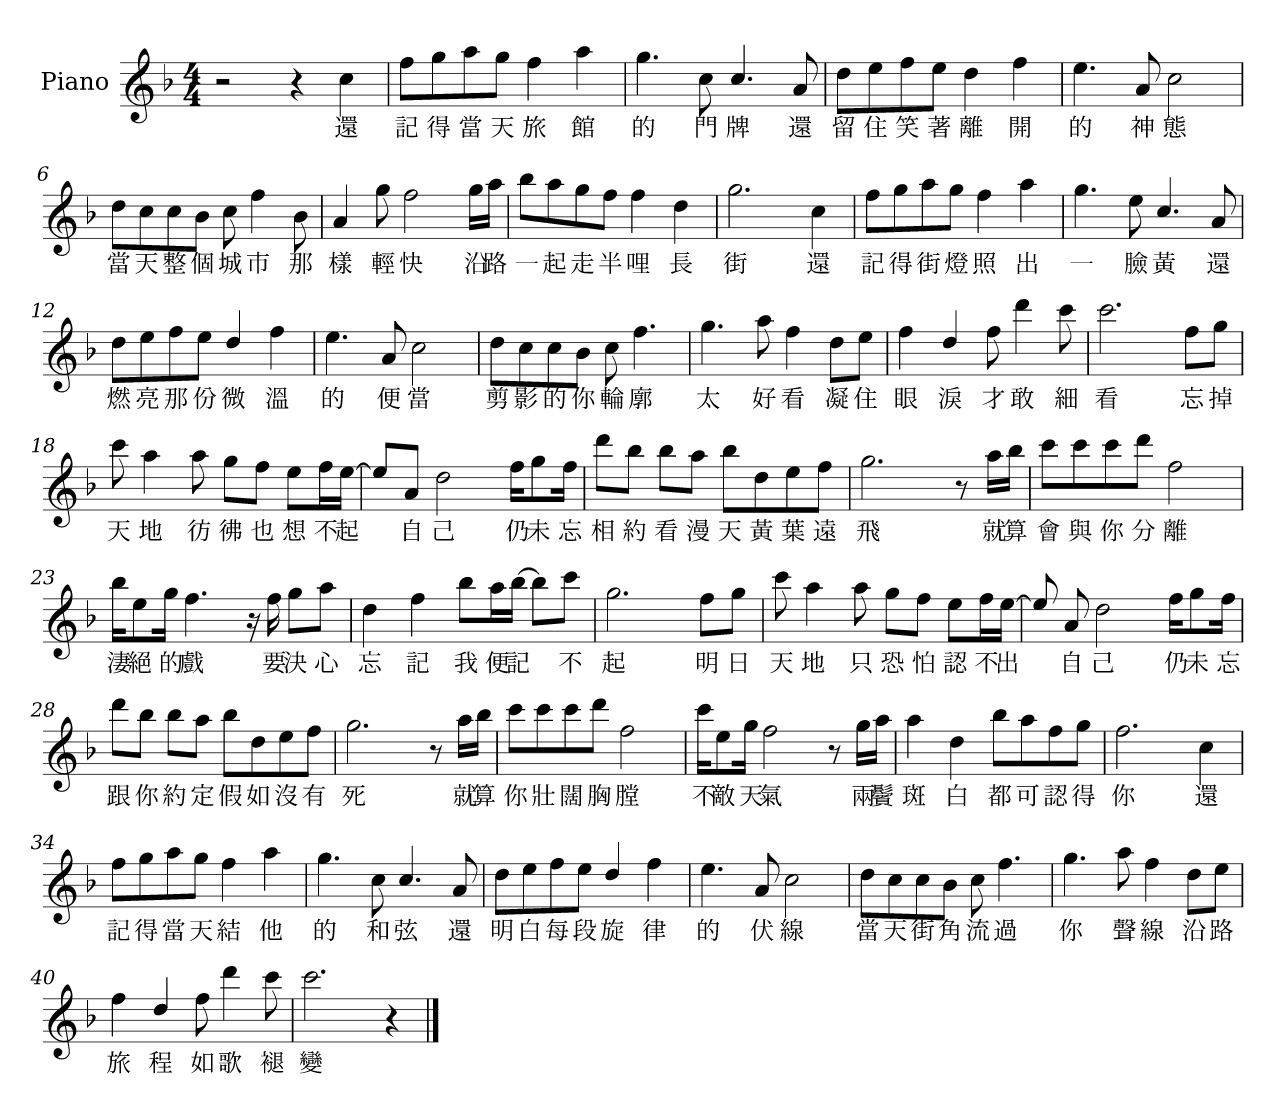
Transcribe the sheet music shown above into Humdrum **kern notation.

**kern	**text
*part1	*part1
*staff1	*staff1
*I"Piano	*
*I'Pno	*
*clefG2	*
*k[b-]	*
*M4/4	*
=1	=1
2r	.
4r	.
!	!LO:LY:b
4cc\	還
=2	=2
!	!LO:LY:b
8ff\L	記
!	!LO:LY:b
8gg\	得
!	!LO:LY:b
8aa\	當
!	!LO:LY:b
8gg\J	天
!	!LO:LY:b
4ff\	旅
!	!LO:LY:b
4aa\	館
=3	=3
!	!LO:LY:b
4.gg\	的
!	!LO:LY:b
8cc\	門
!	!LO:LY:b
4.cc/	牌
!	!LO:LY:b
8a/	還
=4	=4
!	!LO:LY:b
8dd\L	留
!	!LO:LY:b
8ee\	住
!	!LO:LY:b
8ff\	笑
!	!LO:LY:b
8ee\J	著
!	!LO:LY:b
4dd\	離
!	!LO:LY:b
4ff\	開
=5	=5
!	!LO:LY:b
4.ee\	的
!	!LO:LY:b
8a/	神
!	!LO:LY:b
2cc\	態
=6	=6
!	!LO:LY:b
8dd\L	當
!	!LO:LY:b
8cc\	天
!	!LO:LY:b
8cc\	整
!	!LO:LY:b
8b-\J	個
!	!LO:LY:b
8cc\	城
!	!LO:LY:b
4ff\	市
!	!LO:LY:b
8b-\	那
!!LO:LB:g=z
=7	=7
!	!LO:LY:b
4a/	樣
!	!LO:LY:b
8gg\	輕
!	!LO:LY:b
2ff\	快
!	!LO:LY:b
16gg\LL	沿
!	!LO:LY:b
16aa\JJ	路
=8	=8
!	!LO:LY:b
8bb-\L	一
!	!LO:LY:b
8aa\	起
!	!LO:LY:b
8gg\	走
!	!LO:LY:b
8ff\J	半
!	!LO:LY:b
4ff\	哩
!	!LO:LY:b
4dd\	長
=9	=9
!	!LO:LY:b
2.gg\	街
!	!LO:LY:b
4cc\	還
=10	=10
!	!LO:LY:b
8ff\L	記
!	!LO:LY:b
8gg\	得
!	!LO:LY:b
8aa\	街
!	!LO:LY:b
8gg\J	燈
!	!LO:LY:b
4ff\	照
!	!LO:LY:b
4aa\	出
=11	=11
!	!LO:LY:b
4.gg\	一
!	!LO:LY:b
8ee\	臉
!	!LO:LY:b
4.cc/	黃
!	!LO:LY:b
8a/	還
=12	=12
!	!LO:LY:b
8dd\L	燃
!	!LO:LY:b
8ee\	亮
!	!LO:LY:b
8ff\	那
!	!LO:LY:b
8ee\J	份
!	!LO:LY:b
4dd/	微
!	!LO:LY:b
4ff\	溫
!!LO:LB:g=z
=13	=13
!	!LO:LY:b
4.ee\	的
!	!LO:LY:b
8a/	便
!	!LO:LY:b
2cc\	當
=14	=14
!	!LO:LY:b
8dd\L	剪
!	!LO:LY:b
8cc\	影
!	!LO:LY:b
8cc\	的
!	!LO:LY:b
8b-\J	你
!	!LO:LY:b
8cc\	輪
!	!LO:LY:b
4.ff\	廓
=15	=15
!	!LO:LY:b
4.gg\	太
!	!LO:LY:b
8aa\	好
!	!LO:LY:b
4ff\	看
!	!LO:LY:b
8dd\L	凝
!	!LO:LY:b
8ee\J	住
=16	=16
!	!LO:LY:b
4ff\	眼
!	!LO:LY:b
4dd/	淚
!	!LO:LY:b
8ff\	才
!	!LO:LY:b
4ddd\	敢
!	!LO:LY:b
8ccc\	細
=17	=17
!	!LO:LY:b
2.ccc\	看
!	!LO:LY:b
8ff\L	忘
!	!LO:LY:b
8gg\J	掉
=18	=18
!	!LO:LY:b
8ccc\	天
!	!LO:LY:b
4aa\	地
!	!LO:LY:b
8aa\	彷
!	!LO:LY:b
8gg\L	彿
!	!LO:LY:b
8ff\J	也
!	!LO:LY:b
8ee\L	想
!	!LO:LY:b
16ff\L	不
!	!LO:LY:b
[16ee\JJ	起
!!LO:LB:g=z
=19	=19
8ee/L]	.
!	!LO:LY:b
8a/J	自
!	!LO:LY:b
2dd\	己
!	!LO:LY:b
16ff\KL	仍
!	!LO:LY:b
8gg\	未
!	!LO:LY:b
16ff\Jk	忘
=20	=20
!	!LO:LY:b
8ddd\L	相
!	!LO:LY:b
8bb-\J	約
!	!LO:LY:b
8bb-\L	看
!	!LO:LY:b
8aa\J	漫
!	!LO:LY:b
8bb-\L	天
!	!LO:LY:b
8dd\	黃
!	!LO:LY:b
8ee\	葉
!	!LO:LY:b
8ff\J	遠
=21	=21
!	!LO:LY:b
2.gg\	飛
8r	.
!	!LO:LY:b
16aa\LL	就
!	!LO:LY:b
16bb-\JJ	算
=22	=22
!	!LO:LY:b
8ccc\L	會
!	!LO:LY:b
8ccc\	與
!	!LO:LY:b
8ccc\	你
!	!LO:LY:b
8ddd\J	分
!	!LO:LY:b
2ff\	離
=23	=23
!	!LO:LY:b
16bb-\KL	淒
!	!LO:LY:b
8ee\	絕
!	!LO:LY:b
16gg\Jk	的
!	!LO:LY:b
4.ff\	戲
16r	.
!	!LO:LY:b
16ff\	要
!	!LO:LY:b
8gg\L	決
!	!LO:LY:b
8aa\J	心
!!LO:LB:g=z
=24	=24
!	!LO:LY:b
4dd\	忘
!	!LO:LY:b
4ff\	記
!	!LO:LY:b
8bb-\L	我
!	!LO:LY:b
16aa\L	便
!	!LO:LY:b
[16bb-\JJ	記
8bb-\L]	.
!	!LO:LY:b
8ccc\J	不
=25	=25
!	!LO:LY:b
2.gg\	起
!	!LO:LY:b
8ff\L	明
!	!LO:LY:b
8gg\J	日
=26	=26
!	!LO:LY:b
8ccc\	天
!	!LO:LY:b
4aa\	地
!	!LO:LY:b
8aa\	只
!	!LO:LY:b
8gg\L	恐
!	!LO:LY:b
8ff\J	怕
!	!LO:LY:b
8ee\L	認
!	!LO:LY:b
16ff\L	不
!	!LO:LY:b
[16ee\JJ	出
=27	=27
8ee/]	.
!	!LO:LY:b
8a/	自
!	!LO:LY:b
2dd\	己
!	!LO:LY:b
16ff\KL	仍
!	!LO:LY:b
8gg\	未
!	!LO:LY:b
16ff\Jk	忘
=28	=28
!	!LO:LY:b
8ddd\L	跟
!	!LO:LY:b
8bb-\J	你
!	!LO:LY:b
8bb-\L	約
!	!LO:LY:b
8aa\J	定
!	!LO:LY:b
8bb-\L	假
!	!LO:LY:b
8dd\	如
!	!LO:LY:b
8ee\	沒
!	!LO:LY:b
8ff\J	有
!!LO:LB:g=z
=29	=29
!	!LO:LY:b
2.gg\	死
8r	.
!	!LO:LY:b
16aa\LL	就
!	!LO:LY:b
16bb-\JJ	算
=30	=30
!	!LO:LY:b
8ccc\L	你
!	!LO:LY:b
8ccc\	壯
!	!LO:LY:b
8ccc\	闊
!	!LO:LY:b
8ddd\J	胸
!	!LO:LY:b
2ff\	膛
=31	=31
!	!LO:LY:b
16ccc\KL	不
!	!LO:LY:b
8ee\	敵
!	!LO:LY:b
16gg\Jk	天
!	!LO:LY:b
2ff\	氣
8r	.
!	!LO:LY:b
16gg\LL	兩
!	!LO:LY:b
16aa\JJ	鬢
=32	=32
!	!LO:LY:b
4aa\	斑
!	!LO:LY:b
4dd\	白
!	!LO:LY:b
8bb-\L	都
!	!LO:LY:b
8aa\	可
!	!LO:LY:b
8ff\	認
!	!LO:LY:b
8gg\J	得
=33	=33
!	!LO:LY:b
2.ff\	你
!	!LO:LY:b
4cc\	還
=34	=34
!	!LO:LY:b
8ff\L	記
!	!LO:LY:b
8gg\	得
!	!LO:LY:b
8aa\	當
!	!LO:LY:b
8gg\J	天
!	!LO:LY:b
4ff\	結
!	!LO:LY:b
4aa\	他
!!LO:LB:g=z
=35	=35
!	!LO:LY:b
4.gg\	的
!	!LO:LY:b
8cc\	和
!	!LO:LY:b
4.cc/	弦
!	!LO:LY:b
8a/	還
=36	=36
!	!LO:LY:b
8dd\L	明
!	!LO:LY:b
8ee\	白
!	!LO:LY:b
8ff\	每
!	!LO:LY:b
8ee\J	段
!	!LO:LY:b
4dd/	旋
!	!LO:LY:b
4ff\	律
=37	=37
!	!LO:LY:b
4.ee\	的
!	!LO:LY:b
8a/	伏
!	!LO:LY:b
2cc\	線
=38	=38
!	!LO:LY:b
8dd\L	當
!	!LO:LY:b
8cc\	天
!	!LO:LY:b
8cc\	街
!	!LO:LY:b
8b-\J	角
!	!LO:LY:b
8cc\	流
!	!LO:LY:b
4.ff\	過
=39	=39
!	!LO:LY:b
4.gg\	你
!	!LO:LY:b
8aa\	聲
!	!LO:LY:b
4ff\	線
!	!LO:LY:b
8dd\L	沿
!	!LO:LY:b
8ee\J	路
=40	=40
!	!LO:LY:b
4ff\	旅
!	!LO:LY:b
4dd/	程
!	!LO:LY:b
8ff\	如
!	!LO:LY:b
4ddd\	歌
!	!LO:LY:b
8ccc\	褪
!!LO:LB:g=z
=41	=41
!	!LO:LY:b
2.ccc\	變
4r	.
==	==
*-	*-
